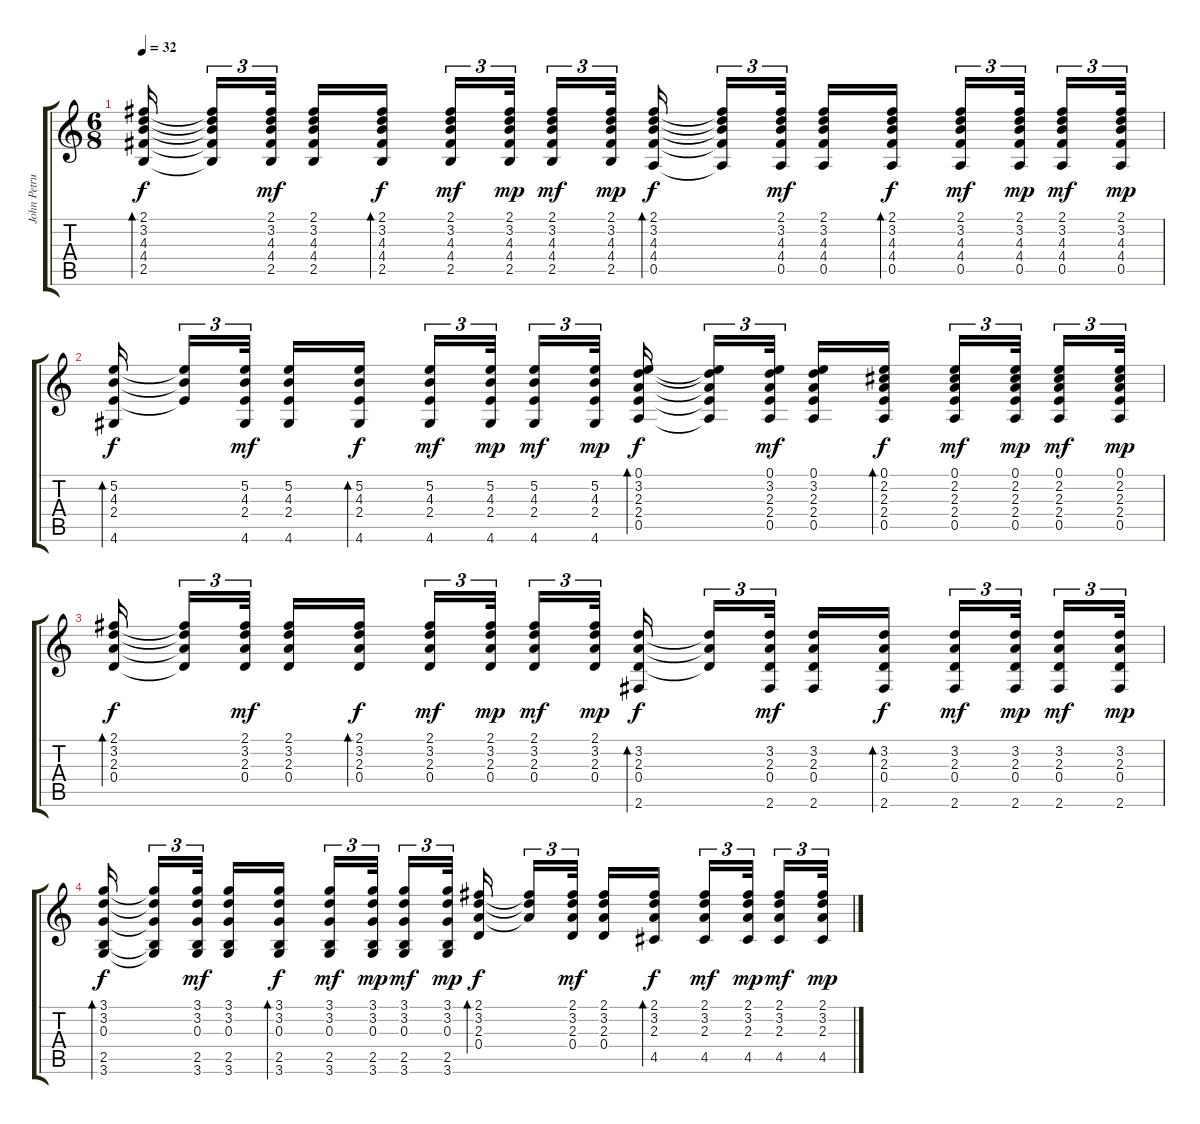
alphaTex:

\track ("John Petrucci" "John Petru") {instrument acousticguitarsteel}
\staff {score tabs}
\tuning (E4 B3 G3 D3 A2 E2) {hide}
\ts (6 8)
\tempo 32
\clef g2
\ks c
(2.1 3.2 4.3 4.4 2.5).16{bd 30 dy f beam splitsecondary} (2.1{t} 3.2{t} 4.3{t} 4.4{t} 2.5{t}).16{tu (3 2)} (2.1 3.2 4.3 4.4 2.5).32{tu (3 2) dy mf beam splitsecondary} (2.1 3.2 4.3 4.4 2.5).16 (2.1 3.2 4.3 4.4 2.5).16{bd 30 dy f beam splitsecondary} (2.1 3.2 4.3 4.4 2.5).16{tu (3 2) dy mf} (2.1 3.2 4.3 4.4 2.5).32{tu (3 2) dy mp beam splitsecondary} (2.1 3.2 4.3 4.4 2.5).16{tu (3 2) dy mf} (2.1 3.2 4.3 4.4 2.5).32{tu (3 2) dy mp} (2.1 3.2 4.3 4.4 0.5).16{bd 30 dy f beam splitsecondary} (2.1{t} 3.2{t} 4.3{t} 4.4{t} 0.5{t}).16{tu (3 2)} (2.1 3.2 4.3 4.4 0.5).32{tu (3 2) dy mf beam splitsecondary} (2.1 3.2 4.3 4.4 0.5).16 (2.1 3.2 4.3 4.4 0.5).16{bd 30 dy f beam splitsecondary} (2.1 3.2 4.3 4.4 0.5).16{tu (3 2) dy mf} (2.1 3.2 4.3 4.4 0.5).32{tu (3 2) dy mp beam splitsecondary} (2.1 3.2 4.3 4.4 0.5).16{tu (3 2) dy mf} (2.1 3.2 4.3 4.4 0.5).32{tu (3 2) dy mp} |
(5.2 4.3 2.4 4.6).16{bd 30 dy f beam splitsecondary} (5.2{t} 4.3{t} 2.4{t}).16{tu (3 2)} (5.2 4.3 2.4 4.6).32{tu (3 2) dy mf beam splitsecondary} (5.2 4.3 2.4 4.6).16 (5.2 4.3 2.4 4.6).16{bd 30 dy f beam splitsecondary} (5.2 4.3 2.4 4.6).16{tu (3 2) dy mf} (5.2 4.3 2.4 4.6).32{tu (3 2) dy mp beam splitsecondary} (5.2 4.3 2.4 4.6).16{tu (3 2) dy mf} (5.2 4.3 2.4 4.6).32{tu (3 2) dy mp} (0.1 3.2 2.3 2.4 0.5).16{bd 30 dy f beam splitsecondary} (0.1{t} 3.2{t} 2.3{t} 2.4{t} 0.5{t}).16{tu (3 2)} (0.1 3.2 2.3 2.4 0.5).32{tu (3 2) dy mf beam splitsecondary} (0.1 3.2 2.3 2.4 0.5).16 (0.1 2.2 2.3 2.4 0.5).16{bd 30 dy f beam splitsecondary} (0.1 2.2 2.3 2.4 0.5).16{tu (3 2) dy mf} (0.1 2.2 2.3 2.4 0.5).32{tu (3 2) dy mp beam splitsecondary} (0.1 2.2 2.3 2.4 0.5).16{tu (3 2) dy mf} (0.1 2.2 2.3 2.4 0.5).32{tu (3 2) dy mp} |
(2.1 3.2 2.3 0.4).16{bd 30 dy f beam splitsecondary} (2.1{t} 3.2{t} 2.3{t} 0.4{t}).16{tu (3 2)} (2.1 3.2 2.3 0.4).32{tu (3 2) dy mf beam splitsecondary} (2.1 3.2 2.3 0.4).16 (2.1 3.2 2.3 0.4).16{bd 30 dy f beam splitsecondary} (2.1 3.2 2.3 0.4).16{tu (3 2) dy mf} (2.1 3.2 2.3 0.4).32{tu (3 2) dy mp beam splitsecondary} (2.1 3.2 2.3 0.4).16{tu (3 2) dy mf} (2.1 3.2 2.3 0.4).32{tu (3 2) dy mp} (3.2 2.3 0.4 2.6).16{bd 30 dy f beam splitsecondary} (3.2{t} 2.3{t} 0.4{t}).16{tu (3 2)} (3.2 2.3 0.4 2.6).32{tu (3 2) dy mf beam splitsecondary} (3.2 2.3 0.4 2.6).16 (3.2 2.3 0.4 2.6).16{bd 30 dy f beam splitsecondary} (3.2 2.3 0.4 2.6).16{tu (3 2) dy mf} (3.2 2.3 0.4 2.6).32{tu (3 2) dy mp beam splitsecondary} (3.2 2.3 0.4 2.6).16{tu (3 2) dy mf} (3.2 2.3 0.4 2.6).32{tu (3 2) dy mp} |
(3.1 3.2 0.3 2.5 3.6).16{bd 30 dy f beam splitsecondary} (3.1{t} 3.2{t} 0.3{t} 2.5{t} 3.6{t}).16{tu (3 2)} (3.1 3.2 0.3 2.5 3.6).32{tu (3 2) dy mf beam splitsecondary} (3.1 3.2 0.3 2.5 3.6).16 (3.1 3.2 0.3 2.5 3.6).16{bd 30 dy f beam splitsecondary} (3.1 3.2 0.3 2.5 3.6).16{tu (3 2) dy mf} (3.1 3.2 0.3 2.5 3.6).32{tu (3 2) dy mp beam splitsecondary} (3.1 3.2 0.3 2.5 3.6).16{tu (3 2) dy mf} (3.1 3.2 0.3 2.5 3.6).32{tu (3 2) dy mp} (2.1 3.2 2.3 0.4).16{bd 30 dy f beam splitsecondary} (2.1{t} 3.2{t} 2.3{t}).16{tu (3 2)} (2.1 3.2 2.3 0.4).32{tu (3 2) dy mf beam splitsecondary} (2.1 3.2 2.3 0.4).16 (2.1 3.2 2.3 4.5).16{bd 30 dy f beam splitsecondary} (2.1 3.2 2.3 4.5).16{tu (3 2) dy mf} (2.1 3.2 2.3 4.5).32{tu (3 2) dy mp beam splitsecondary} (2.1 3.2 2.3 4.5).16{tu (3 2) dy mf} (2.1 3.2 2.3 4.5).32{tu (3 2) dy mp}
